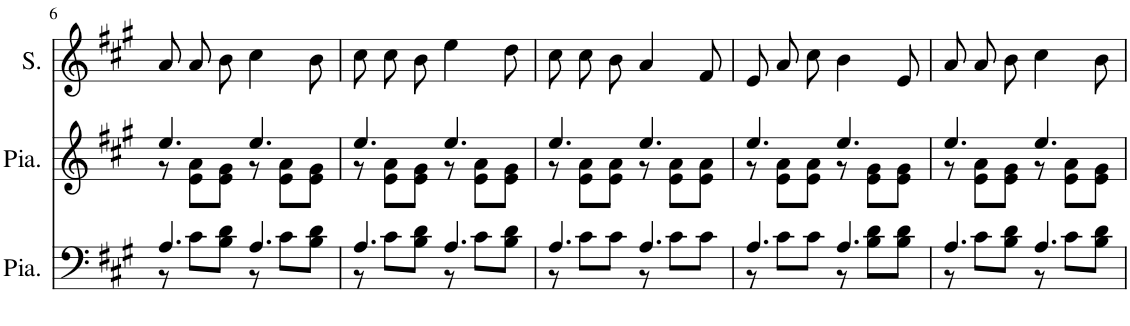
**kern	**kern	**kern
*part3	*part2	*part1
*staff3	*staff2	*staff1
*I"Piano	*I"Piano	*I"Soprano
*I'Pia.	*I'Pia.	*I'S.
!!LO:PB:g=z
*clefF4	*clefG2	*clefG2
*	*	*Trd1c2
*k[f#c#g#]	*k[f#c#g#]	*k[f#c#g#]
*M6/8	*M6/8	*M6/8
=6	=6	=6
*^	*^	*
4.A/	8r	4.ee/	8r	8a/L
.	8c#\L	.	8e\ 8a\L	8a/
.	8B\ 8d\J	.	8e\ 8g#\J	8b/J
4.A/	8r	4.ee/	8r	4cc#\
.	8c#\L	.	8e\ 8a\L	.
.	8B\ 8d\J	.	8e\ 8g#\J	8b\
=7	=7	=7	=7	=7
4.A/	8r	4.ee/	8r	8cc#\L
.	8c#\L	.	8e\ 8a\L	8cc#\
.	8B\ 8d\J	.	8e\ 8g#\J	8b\J
4.A/	8r	4.ee/	8r	4ee\
.	8c#\L	.	8e\ 8a\L	.
.	8B\ 8d\J	.	8e\ 8g#\J	8dd\
=8	=8	=8	=8	=8
4.A/	8r	4.ee/	8r	8cc#\L
.	8c#\L	.	8e\ 8a\L	8cc#\
.	8c#\J	.	8e\ 8a\J	8b\J
4.A/	8r	4.ee/	8r	4a/
.	8c#\L	.	8e\ 8a\L	.
.	8c#\J	.	8e\ 8a\J	8f#/
=9	=9	=9	=9	=9
4.A/	8r	4.ee/	8r	8e/L
.	8c#\L	.	8e\ 8a\L	8a/
.	8c#\J	.	8e\ 8a\J	8cc#/J
4.A/	8r	4.ee/	8r	4b\
.	8B\ 8d\L	.	8e\ 8g#\L	.
.	8B\ 8d\J	.	8e\ 8g#\J	8e/
=10	=10	=10	=10	=10
4.A/	8r	4.ee/	8r	8a/L
.	8c#\L	.	8e\ 8a\L	8a/
.	8B\ 8d\J	.	8e\ 8g#\J	8b/J
4.A/	8r	4.ee/	8r	4cc#\
.	8c#\L	.	8e\ 8a\L	.
.	8B\ 8d\J	.	8e\ 8g#\J	8b\
*v	*v	*	*	*
*	*v	*v	*
=	=	=
*-	*-	*-
